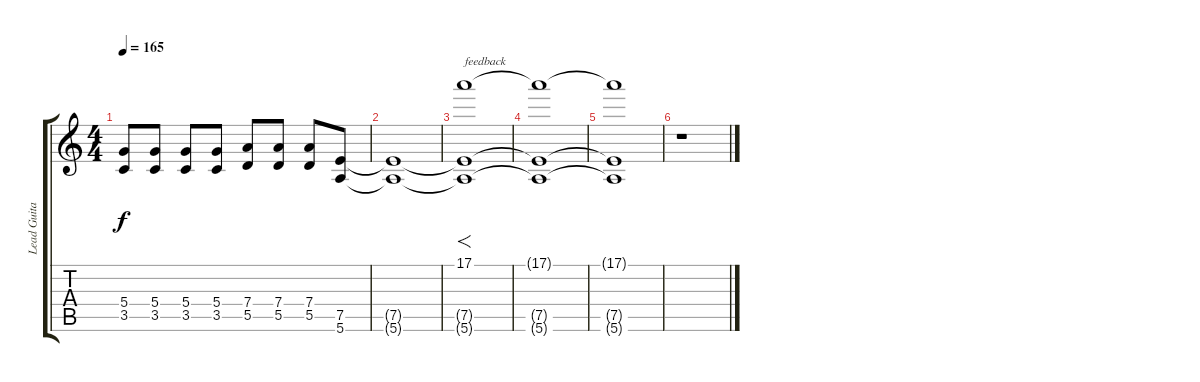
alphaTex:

\track ("Lead Guitar (Slash)" "Lead Guita") {instrument overdrivenguitar}
\staff {score tabs}
\tuning (E4 B3 G3 D3 A2 E2) {hide}
\ts (4 4)
\tempo 165
\clef g2
\ks c
(5.4 3.5).8{dy f} (5.4 3.5).8 (5.4 3.5).8 (5.4 3.5).8 (7.4 5.5).8 (7.4 5.5).8 (7.4 5.5).8 (7.5 5.6).8 |
(7.5{t} 5.6{t}).1 |
(17.1 7.5{t} 5.6{t}).1{f txt "feedback"} |
(17.1{t} 7.5{t} 5.6{t}).1 |
(17.1{t} 7.5{t} 5.6{t}).1 |
r.1
